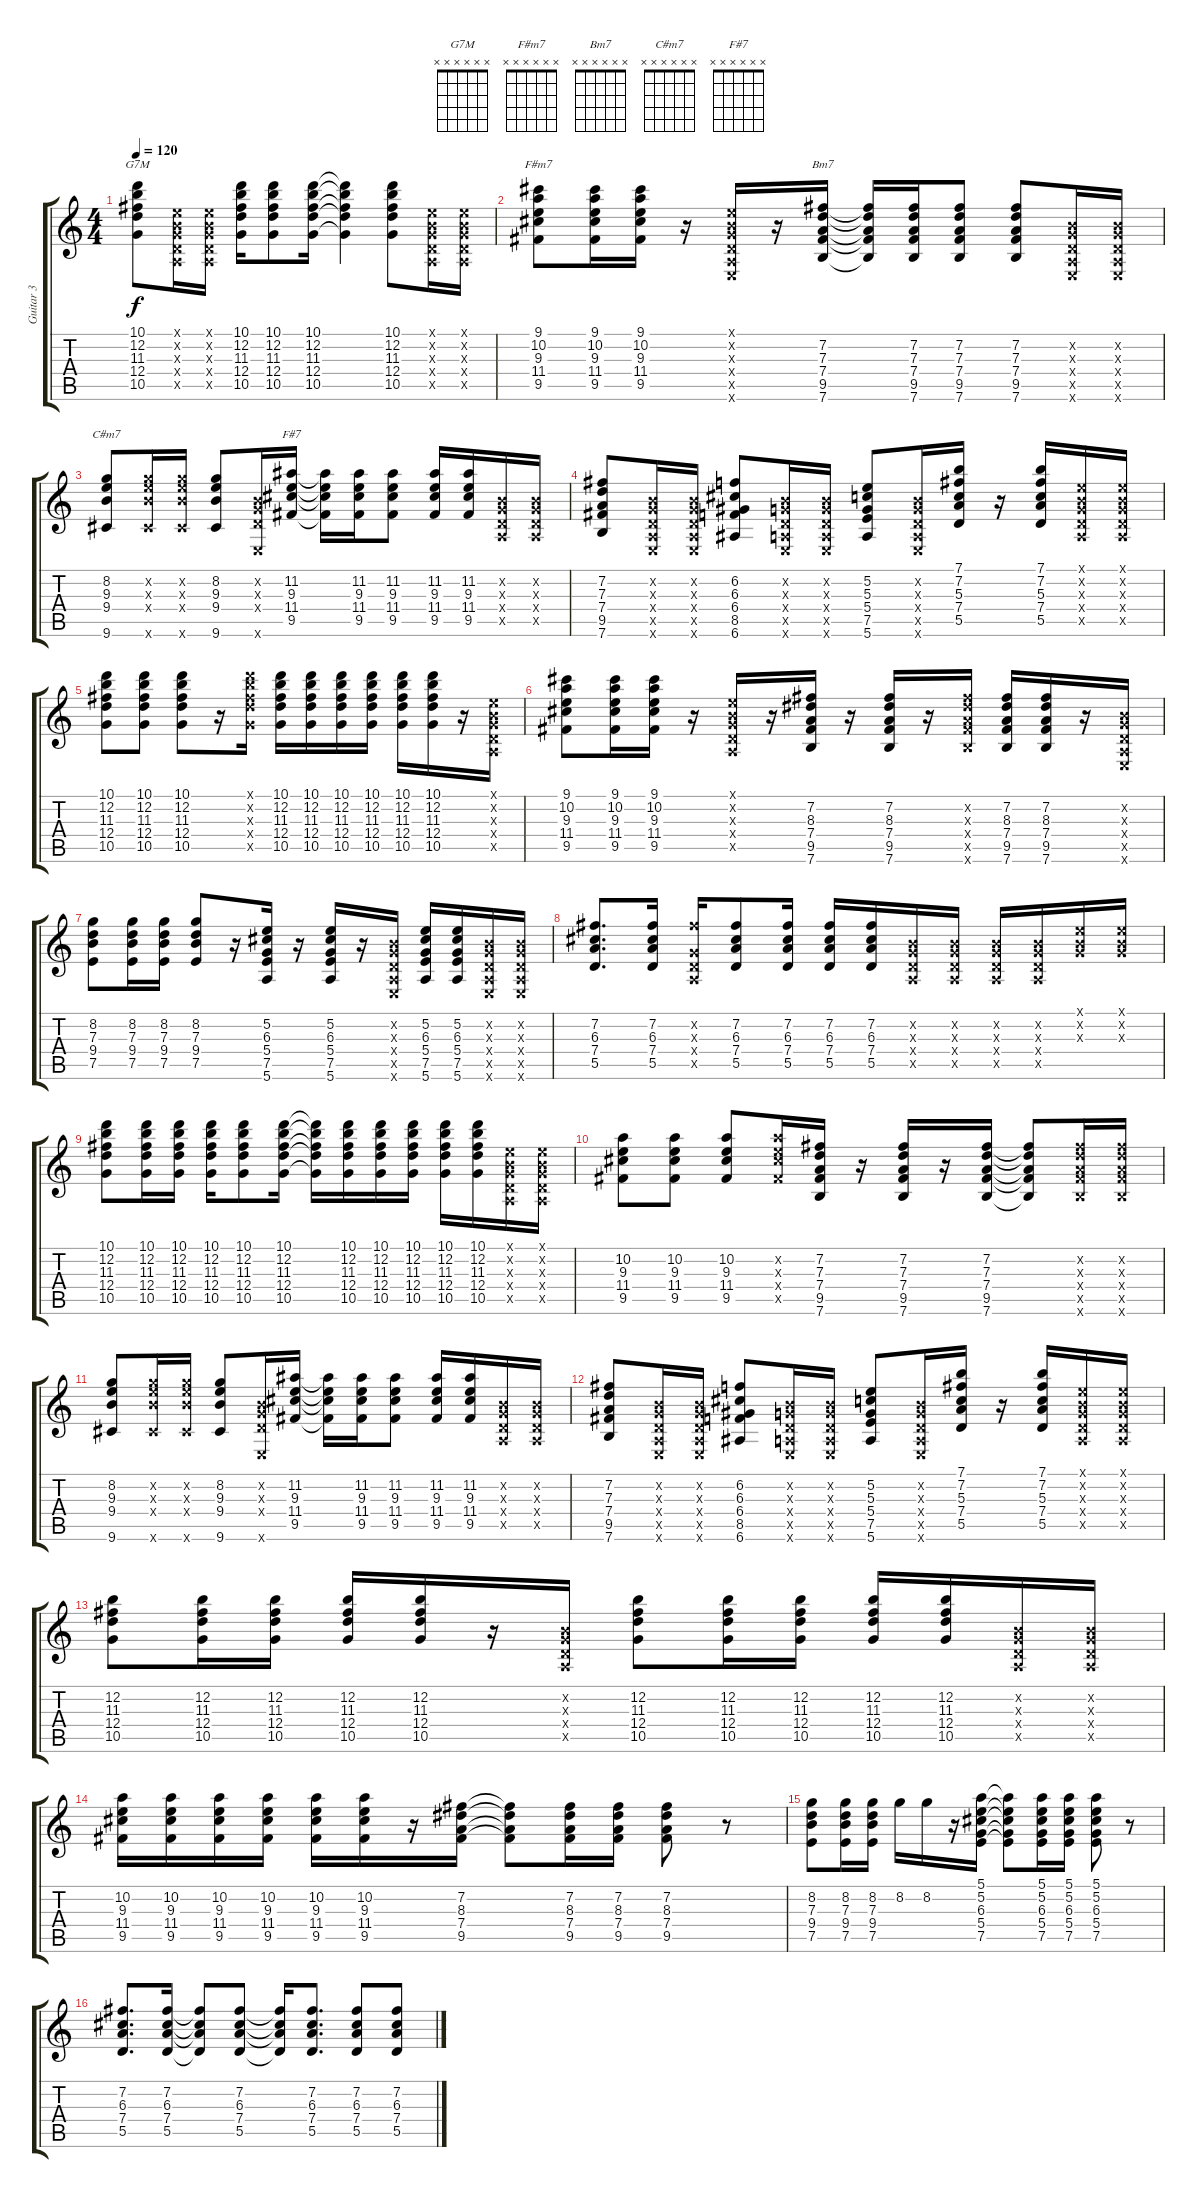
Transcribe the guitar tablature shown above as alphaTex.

\track ("Guitar 3" "Guitar 3") {instrument electricguitarclean}
\staff {score tabs}
\tuning (E4 B3 G3 D3 A2 E2) {hide}
\chord ("G7M" x x x x x x)
\chord ("F#m7" x x x x x x)
\chord ("Bm7" x x x x x x)
\chord ("C#m7" x x x x x x)
\chord ("F#7" x x x x x x)
\ts (4 4)
\tempo 120
\clef g2
\ks c
(10.1 12.2 11.3 12.4 10.5).8{ch "G7M" dy f} (0.1{x} 0.2{x} 0.3{x} 0.4{x} 0.5{x}).16 (0.1{x} 0.2{x} 0.3{x} 0.4{x} 0.5{x}).16 (10.1 12.2 11.3 12.4 10.5).16 (10.1 12.2 11.3 12.4 10.5).8 (10.1 12.2 11.3 12.4 10.5).16 (10.1{t} 12.2{t} 11.3{t} 12.4{t} 10.5{t}).4 (10.1 12.2 11.3 12.4 10.5).8 (0.1{x} 0.2{x} 0.3{x} 0.4{x} 0.5{x}).16 (0.1{x} 0.2{x} 0.3{x} 0.4{x} 0.5{x}).16 |
(9.1 10.2 9.3 11.4 9.5).8{ch "F#m7"} (9.1 10.2 9.3 11.4 9.5).16 (9.1 10.2 9.3 11.4 9.5).16 r.16 (0.1{x} 0.2{x} 0.3{x} 0.4{x} 0.5{x} 0.6{x}).16 r.16 (7.2 7.3 7.4 9.5 7.6).16{ch "Bm7"} (7.2{t} 7.3{t} 7.4{t} 9.5{t} 7.6{t}).16 (7.2 7.3 7.4 9.5 7.6).16 (7.2 7.3 7.4 9.5 7.6).8 (7.2 7.3 7.4 9.5 7.6).8 (0.2{x} 0.3{x} 0.4{x} 0.5{x} 0.6{x}).16 (0.2{x} 0.3{x} 0.4{x} 0.5{x} 0.6{x}).16 |
(8.2 9.3 9.4 9.6).8{ch "C#m7"} (8.2{x} 9.3{x} 9.4{x} 9.6{x}).16 (8.2{x} 9.3{x} 9.4{x} 9.6{x}).16 (8.2 9.3 9.4 9.6).8 (0.2{x} 0.3{x} 0.4{x} 0.6{x}).16 (11.2 9.3 11.4 9.5).16{ch "F#7"} (11.2{t} 9.3{t} 11.4{t} 9.5{t}).16 (11.2 9.3 11.4 9.5).16 (11.2 9.3 11.4 9.5).8 (11.2 9.3 11.4 9.5).16 (11.2 9.3 11.4 9.5).16 (0.2{x} 0.3{x} 0.4{x} 0.5{x}).16 (0.2{x} 0.3{x} 0.4{x} 0.5{x}).16 |
(7.2 7.3 7.4 9.5 7.6).8 (0.2{x} 0.3{x} 0.4{x} 0.5{x} 0.6{x}).16 (0.2{x} 0.3{x} 0.4{x} 0.5{x} 0.6{x}).16 (6.2 6.3 6.4 8.5 6.6).8 (0.2{x} 0.3{x} 0.4{x} 0.5{x} 0.6{x}).16 (0.2{x} 0.3{x} 0.4{x} 0.5{x} 0.6{x}).16 (5.2 5.3 5.4 7.5 5.6).8 (0.2{x} 0.3{x} 0.4{x} 0.5{x} 0.6{x}).16 (7.1 7.2 5.3 7.4 5.5).16 r.16 (7.1 7.2 5.3 7.4 5.5).16 (0.1{x} 0.2{x} 0.3{x} 0.4{x} 0.5{x}).16 (0.1{x} 0.2{x} 0.3{x} 0.4{x} 0.5{x}).16 |
(10.1 12.2 11.3 12.4 10.5).8 (10.1 12.2 11.3 12.4 10.5).8 (10.1 12.2 11.3 12.4 10.5).8 r.16 (10.1{x} 12.2{x} 11.3{x} 12.4{x} 10.5{x}).16 (10.1 12.2 11.3 12.4 10.5).16 (10.1 12.2 11.3 12.4 10.5).16 (10.1 12.2 11.3 12.4 10.5).16 (10.1 12.2 11.3 12.4 10.5).16 (10.1 12.2 11.3 12.4 10.5).16 (10.1 12.2 11.3 12.4 10.5).16 r.16 (0.1{x} 0.2{x} 0.3{x} 0.4{x} 0.5{x}).16 |
(9.1 10.2 9.3 11.4 9.5).8 (9.1 10.2 9.3 11.4 9.5).16 (9.1 10.2 9.3 11.4 9.5).16 r.16 (0.1{x} 0.2{x} 0.3{x} 0.4{x} 0.5{x}).16 r.16 (7.2 8.3 7.4 9.5 7.6).16 r.16 (7.2 8.3 7.4 9.5 7.6).16 r.16 (7.2{x} 8.3{x} 7.4{x} 9.5{x} 7.6{x}).16 (7.2 8.3 7.4 9.5 7.6).16 (7.2 8.3 7.4 9.5 7.6).16 r.16 (0.2{x} 0.3{x} 0.4{x} 0.5{x} 0.6{x}).16 |
(8.2 7.3 9.4 7.5).8 (8.2 7.3 9.4 7.5).16 (8.2 7.3 9.4 7.5).16 (8.2 7.3 9.4 7.5).8 r.16 (5.2 6.3 5.4 7.5 5.6).16 r.16 (5.2 6.3 5.4 7.5 5.6).16 r.16 (0.2{x} 0.3{x} 0.4{x} 0.5{x} 0.6{x}).16 (5.2 6.3 5.4 7.5 5.6).16 (5.2 6.3 5.4 7.5 5.6).16 (0.2{x} 0.3{x} 0.4{x} 0.5{x} 0.6{x}).16 (0.2{x} 0.3{x} 0.4{x} 0.5{x} 0.6{x}).16 |
(7.2 6.3 7.4 5.5).8{d} (7.2 6.3 7.4 5.5).16 (7.2{x} 0.3{x} 0.4{x} 0.5{x}).16 (7.2 6.3 7.4 5.5).8 (7.2 6.3 7.4 5.5).16 (7.2 6.3 7.4 5.5).16 (7.2 6.3 7.4 5.5).16 (0.2{x} 0.3{x} 0.4{x} 0.5{x}).16 (0.2{x} 0.3{x} 0.4{x} 0.5{x}).16 (0.2{x} 0.3{x} 0.4{x} 0.5{x}).16 (0.2{x} 0.3{x} 0.4{x} 0.5{x}).16 (0.1{x} 0.2{x} 0.3{x}).16 (0.1{x} 0.2{x} 0.3{x}).16 |
(10.1 12.2 11.3 12.4 10.5).8 (10.1 12.2 11.3 12.4 10.5).16 (10.1 12.2 11.3 12.4 10.5).16 (10.1 12.2 11.3 12.4 10.5).16 (10.1 12.2 11.3 12.4 10.5).8 (10.1 12.2 11.3 12.4 10.5).16 (10.1{t} 12.2{t} 11.3{t} 12.4{t} 10.5{t}).16 (10.1 12.2 11.3 12.4 10.5).16 (10.1 12.2 11.3 12.4 10.5).16 (10.1 12.2 11.3 12.4 10.5).16 (10.1 12.2 11.3 12.4 10.5).16 (10.1 12.2 11.3 12.4 10.5).16 (0.1{x} 0.2{x} 0.3{x} 0.4{x} 0.5{x}).16 (0.1{x} 0.2{x} 0.3{x} 0.4{x} 0.5{x}).16 |
(10.2 9.3 11.4 9.5).8 (10.2 9.3 11.4 9.5).8 (10.2 9.3 11.4 9.5).8 (10.2{x} 9.3{x} 11.4{x} 9.5{x}).16 (7.2 7.3 7.4 9.5 7.6).16 r.16 (7.2 7.3 7.4 9.5 7.6).16 r.16 (7.2 7.3 7.4 9.5 7.6).16 (7.2{t} 7.3{t} 7.4{t} 9.5{t} 7.6{t}).8 (7.2{x} 7.3{x} 7.4{x} 9.5{x} 7.6{x}).16 (7.2{x} 7.3{x} 7.4{x} 9.5{x} 7.6{x}).16 |
(8.2 9.3 9.4 9.6).8 (8.2{x} 9.3{x} 9.4{x} 9.6{x}).16 (8.2{x} 9.3{x} 9.4{x} 9.6{x}).16 (8.2 9.3 9.4 9.6).8 (0.2{x} 0.3{x} 0.4{x} 0.6{x}).16 (11.2 9.3 11.4 9.5).16 (11.2{t} 9.3{t} 11.4{t} 9.5{t}).16 (11.2 9.3 11.4 9.5).16 (11.2 9.3 11.4 9.5).8 (11.2 9.3 11.4 9.5).16 (11.2 9.3 11.4 9.5).16 (0.2{x} 0.3{x} 0.4{x} 0.5{x}).16 (0.2{x} 0.3{x} 0.4{x} 0.5{x}).16 |
(7.2 7.3 7.4 9.5 7.6).8 (0.2{x} 0.3{x} 0.4{x} 0.5{x} 0.6{x}).16 (0.2{x} 0.3{x} 0.4{x} 0.5{x} 0.6{x}).16 (6.2 6.3 6.4 8.5 6.6).8 (0.2{x} 0.3{x} 0.4{x} 0.5{x} 0.6{x}).16 (0.2{x} 0.3{x} 0.4{x} 0.5{x} 0.6{x}).16 (5.2 5.3 5.4 7.5 5.6).8 (0.2{x} 0.3{x} 0.4{x} 0.5{x} 0.6{x}).16 (7.1 7.2 5.3 7.4 5.5).16 r.16 (7.1 7.2 5.3 7.4 5.5).16 (0.1{x} 0.2{x} 0.3{x} 0.4{x} 0.5{x}).16 (0.1{x} 0.2{x} 0.3{x} 0.4{x} 0.5{x}).16 |
(12.2 11.3 12.4 10.5).8 (12.2 11.3 12.4 10.5).16 (12.2 11.3 12.4 10.5).16 (12.2 11.3 12.4 10.5).16 (12.2 11.3 12.4 10.5).16 r.16 (0.2{x} 0.3{x} 0.4{x} 0.5{x}).16 (12.2 11.3 12.4 10.5).8 (12.2 11.3 12.4 10.5).16 (12.2 11.3 12.4 10.5).16 (12.2 11.3 12.4 10.5).16 (12.2 11.3 12.4 10.5).16 (0.2{x} 0.3{x} 0.4{x} 0.5{x}).16 (0.2{x} 0.3{x} 0.4{x} 0.5{x}).16 |
(10.2 9.3 11.4 9.5).16 (10.2 9.3 11.4 9.5).16 (10.2 9.3 11.4 9.5).16 (10.2 9.3 11.4 9.5).16 (10.2 9.3 11.4 9.5).16 (10.2 9.3 11.4 9.5).16 r.16 (7.2 8.3 7.4 9.5).16 (7.2{t} 8.3{t} 7.4{t} 9.5{t}).8 (7.2 8.3 7.4 9.5).16 (7.2 8.3 7.4 9.5).16 (7.2 8.3 7.4 9.5).8 r.8 |
(8.2 7.3 9.4 7.5).8 (8.2 7.3 9.4 7.5).16 (8.2 7.3 9.4 7.5).16 8.2.16 8.2.16 r.16 (5.1 5.2 6.3 5.4 7.5).16 (5.1{t} 5.2{t} 6.3{t} 5.4{t} 7.5{t}).8 (5.1 5.2 6.3 5.4 7.5).16 (5.1 5.2 6.3 5.4 7.5).16 (5.1 5.2 6.3 5.4 7.5).8 r.8 |
(7.2 6.3 7.4 5.5).8{d} (7.2 6.3 7.4 5.5).16 (7.2{t} 6.3{t} 7.4{t} 5.5{t}).8 (7.2 6.3 7.4 5.5).8 (7.2{t} 6.3{t} 7.4{t} 5.5{t}).16 (7.2 6.3 7.4 5.5).8{d} (7.2 6.3 7.4 5.5).8 (7.2 6.3 7.4 5.5).8
